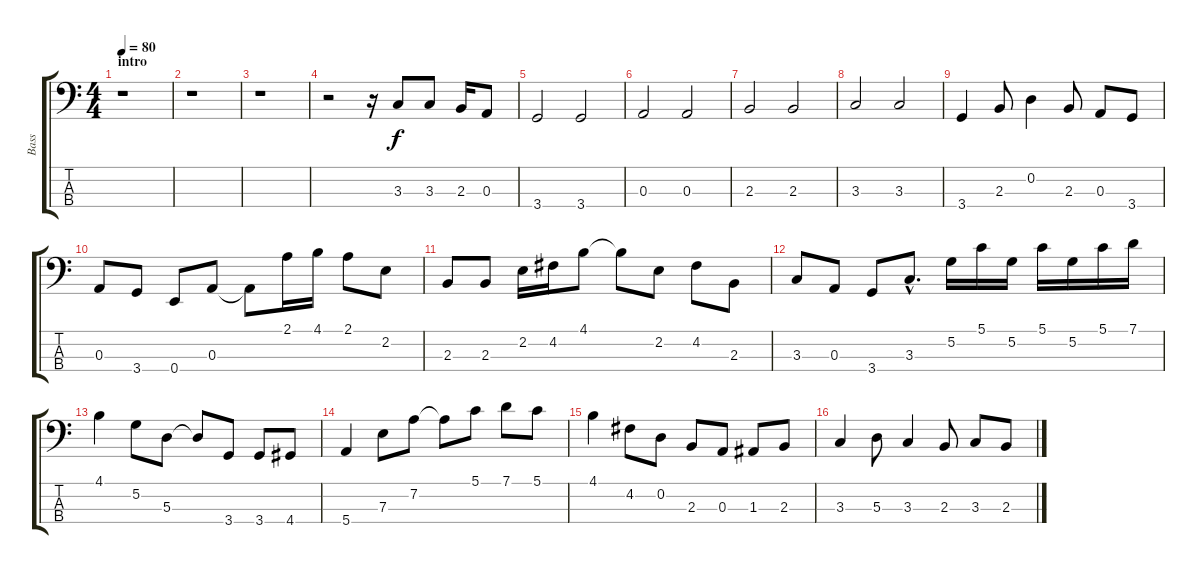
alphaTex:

\track ("Bass" "Bass") {instrument electricbassfinger}
\staff {score tabs}
\tuning (G2 D2 A1 E1) {hide}
\ts (4 4)
\section ("" "intro")
\tempo 80
\clef f4
\ks c
r.1{dy f instrument electricbassfinger} |
r.1 |
r.1 |
r.2 r.16 3.3.8 3.3.8 2.3.16 0.3.8 |
3.4.2 3.4.2 |
0.3.2 0.3.2 |
2.3.2 2.3.2 |
3.3.2 3.3.2 |
3.4.4 2.3.8 0.2.4 2.3.8 0.3.8 3.4.8 |
0.3.8 3.4.8 0.4.8 0.3.8 0.3{t}.8 2.1.16 4.1.16 2.1.8 2.2.8 |
2.3.8 2.3.8 2.2.16 4.2.16 4.1.8 4.1{t}.8 2.2.8 4.2.8 2.3.8 |
3.3.8 0.3.8 3.4.8 3.3{hac}.8{d} 5.2.16 5.1.16 5.2.16 5.1.16 5.2.16 5.1.16 7.1.16 |
4.1.4 5.2.8 5.3.8 5.3{t}.8 3.4.8 3.4.8 4.4.8 |
5.4.4 7.3.8 7.2.8 7.2{t}.8 5.1.8 7.1.8 5.1.8 |
4.1.4 4.2.8 0.2.8 2.3.8 0.3.8 1.3.8 2.3.8 |
3.3.4 5.3.8 3.3.4 2.3.8 3.3.8 2.3.8
